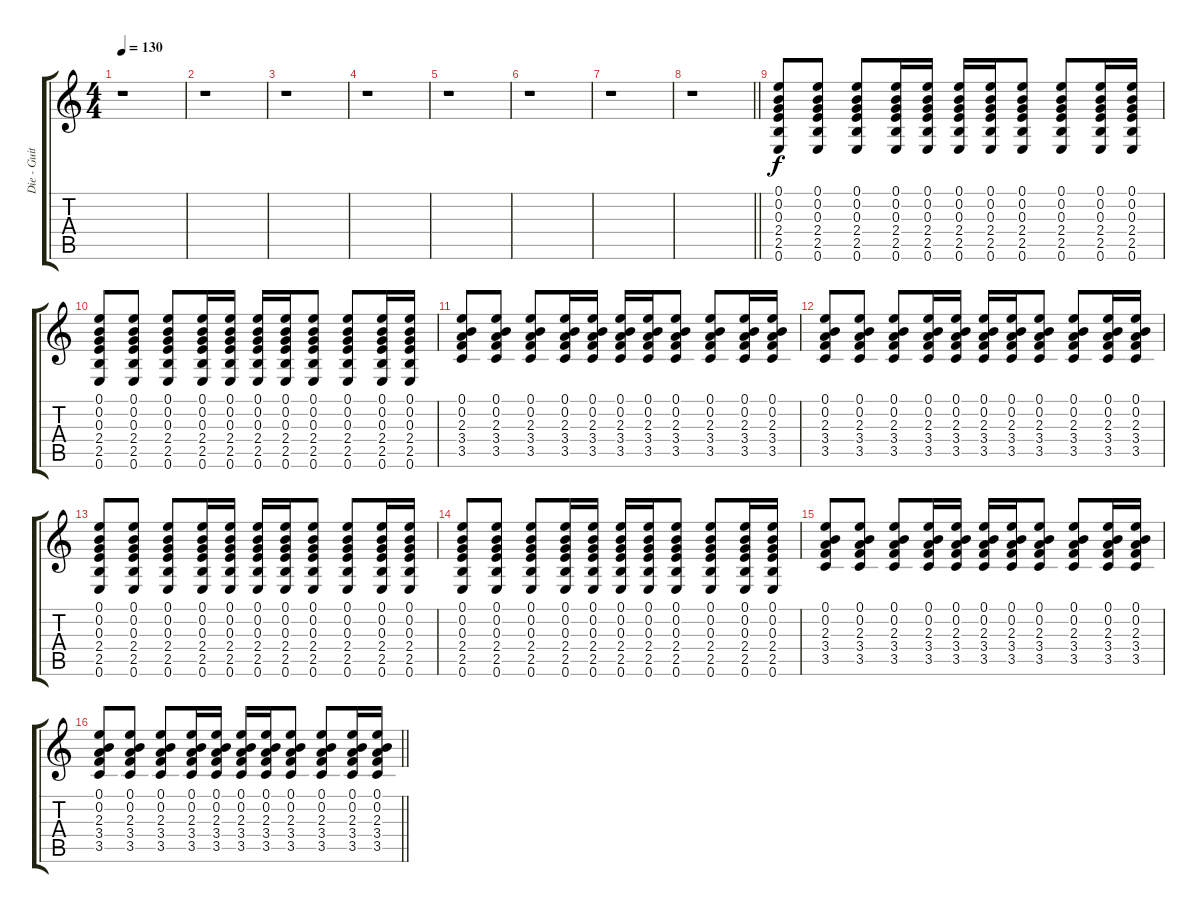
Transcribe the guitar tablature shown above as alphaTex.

\track ("Die - Guitar 2" "Die - Guit") {instrument acousticguitarsteel}
\staff {score tabs}
\tuning (E4 B3 G3 D3 A2 E2) {hide}
\ts (4 4)
\tempo 130
\clef g2
\ks c
r.1{dy f} |
r.1 |
r.1 |
r.1 |
r.1 |
r.1 |
r.1 |
\barLineRight lightlight
r.1 |
(0.1 0.2 0.3 2.4 2.5 0.6).8 (0.1 0.2 0.3 2.4 2.5 0.6).8 (0.1 0.2 0.3 2.4 2.5 0.6).8 (0.1 0.2 0.3 2.4 2.5 0.6).16 (0.1 0.2 0.3 2.4 2.5 0.6).16 (0.1 0.2 0.3 2.4 2.5 0.6).16 (0.1 0.2 0.3 2.4 2.5 0.6).16 (0.1 0.2 0.3 2.4 2.5 0.6).8 (0.1 0.2 0.3 2.4 2.5 0.6).8 (0.1 0.2 0.3 2.4 2.5 0.6).16 (0.1 0.2 0.3 2.4 2.5 0.6).16 |
(0.1 0.2 0.3 2.4 2.5 0.6).8 (0.1 0.2 0.3 2.4 2.5 0.6).8 (0.1 0.2 0.3 2.4 2.5 0.6).8 (0.1 0.2 0.3 2.4 2.5 0.6).16 (0.1 0.2 0.3 2.4 2.5 0.6).16 (0.1 0.2 0.3 2.4 2.5 0.6).16 (0.1 0.2 0.3 2.4 2.5 0.6).16 (0.1 0.2 0.3 2.4 2.5 0.6).8 (0.1 0.2 0.3 2.4 2.5 0.6).8 (0.1 0.2 0.3 2.4 2.5 0.6).16 (0.1 0.2 0.3 2.4 2.5 0.6).16 |
(0.1 0.2 2.3 3.4 3.5).8 (0.1 0.2 2.3 3.4 3.5).8 (0.1 0.2 2.3 3.4 3.5).8 (0.1 0.2 2.3 3.4 3.5).16 (0.1 0.2 2.3 3.4 3.5).16 (0.1 0.2 2.3 3.4 3.5).16 (0.1 0.2 2.3 3.4 3.5).16 (0.1 0.2 2.3 3.4 3.5).8 (0.1 0.2 2.3 3.4 3.5).8 (0.1 0.2 2.3 3.4 3.5).16 (0.1 0.2 2.3 3.4 3.5).16 |
(0.1 0.2 2.3 3.4 3.5).8 (0.1 0.2 2.3 3.4 3.5).8 (0.1 0.2 2.3 3.4 3.5).8 (0.1 0.2 2.3 3.4 3.5).16 (0.1 0.2 2.3 3.4 3.5).16 (0.1 0.2 2.3 3.4 3.5).16 (0.1 0.2 2.3 3.4 3.5).16 (0.1 0.2 2.3 3.4 3.5).8 (0.1 0.2 2.3 3.4 3.5).8 (0.1 0.2 2.3 3.4 3.5).16 (0.1 0.2 2.3 3.4 3.5).16 |
(0.1 0.2 0.3 2.4 2.5 0.6).8 (0.1 0.2 0.3 2.4 2.5 0.6).8 (0.1 0.2 0.3 2.4 2.5 0.6).8 (0.1 0.2 0.3 2.4 2.5 0.6).16 (0.1 0.2 0.3 2.4 2.5 0.6).16 (0.1 0.2 0.3 2.4 2.5 0.6).16 (0.1 0.2 0.3 2.4 2.5 0.6).16 (0.1 0.2 0.3 2.4 2.5 0.6).8 (0.1 0.2 0.3 2.4 2.5 0.6).8 (0.1 0.2 0.3 2.4 2.5 0.6).16 (0.1 0.2 0.3 2.4 2.5 0.6).16 |
(0.1 0.2 0.3 2.4 2.5 0.6).8 (0.1 0.2 0.3 2.4 2.5 0.6).8 (0.1 0.2 0.3 2.4 2.5 0.6).8 (0.1 0.2 0.3 2.4 2.5 0.6).16 (0.1 0.2 0.3 2.4 2.5 0.6).16 (0.1 0.2 0.3 2.4 2.5 0.6).16 (0.1 0.2 0.3 2.4 2.5 0.6).16 (0.1 0.2 0.3 2.4 2.5 0.6).8 (0.1 0.2 0.3 2.4 2.5 0.6).8 (0.1 0.2 0.3 2.4 2.5 0.6).16 (0.1 0.2 0.3 2.4 2.5 0.6).16 |
(0.1 0.2 2.3 3.4 3.5).8 (0.1 0.2 2.3 3.4 3.5).8 (0.1 0.2 2.3 3.4 3.5).8 (0.1 0.2 2.3 3.4 3.5).16 (0.1 0.2 2.3 3.4 3.5).16 (0.1 0.2 2.3 3.4 3.5).16 (0.1 0.2 2.3 3.4 3.5).16 (0.1 0.2 2.3 3.4 3.5).8 (0.1 0.2 2.3 3.4 3.5).8 (0.1 0.2 2.3 3.4 3.5).16 (0.1 0.2 2.3 3.4 3.5).16 |
\barLineRight lightlight
(0.1 0.2 2.3 3.4 3.5).8 (0.1 0.2 2.3 3.4 3.5).8 (0.1 0.2 2.3 3.4 3.5).8 (0.1 0.2 2.3 3.4 3.5).16 (0.1 0.2 2.3 3.4 3.5).16 (0.1 0.2 2.3 3.4 3.5).16 (0.1 0.2 2.3 3.4 3.5).16 (0.1 0.2 2.3 3.4 3.5).8 (0.1 0.2 2.3 3.4 3.5).8 (0.1 0.2 2.3 3.4 3.5).16 (0.1 0.2 2.3 3.4 3.5).16
